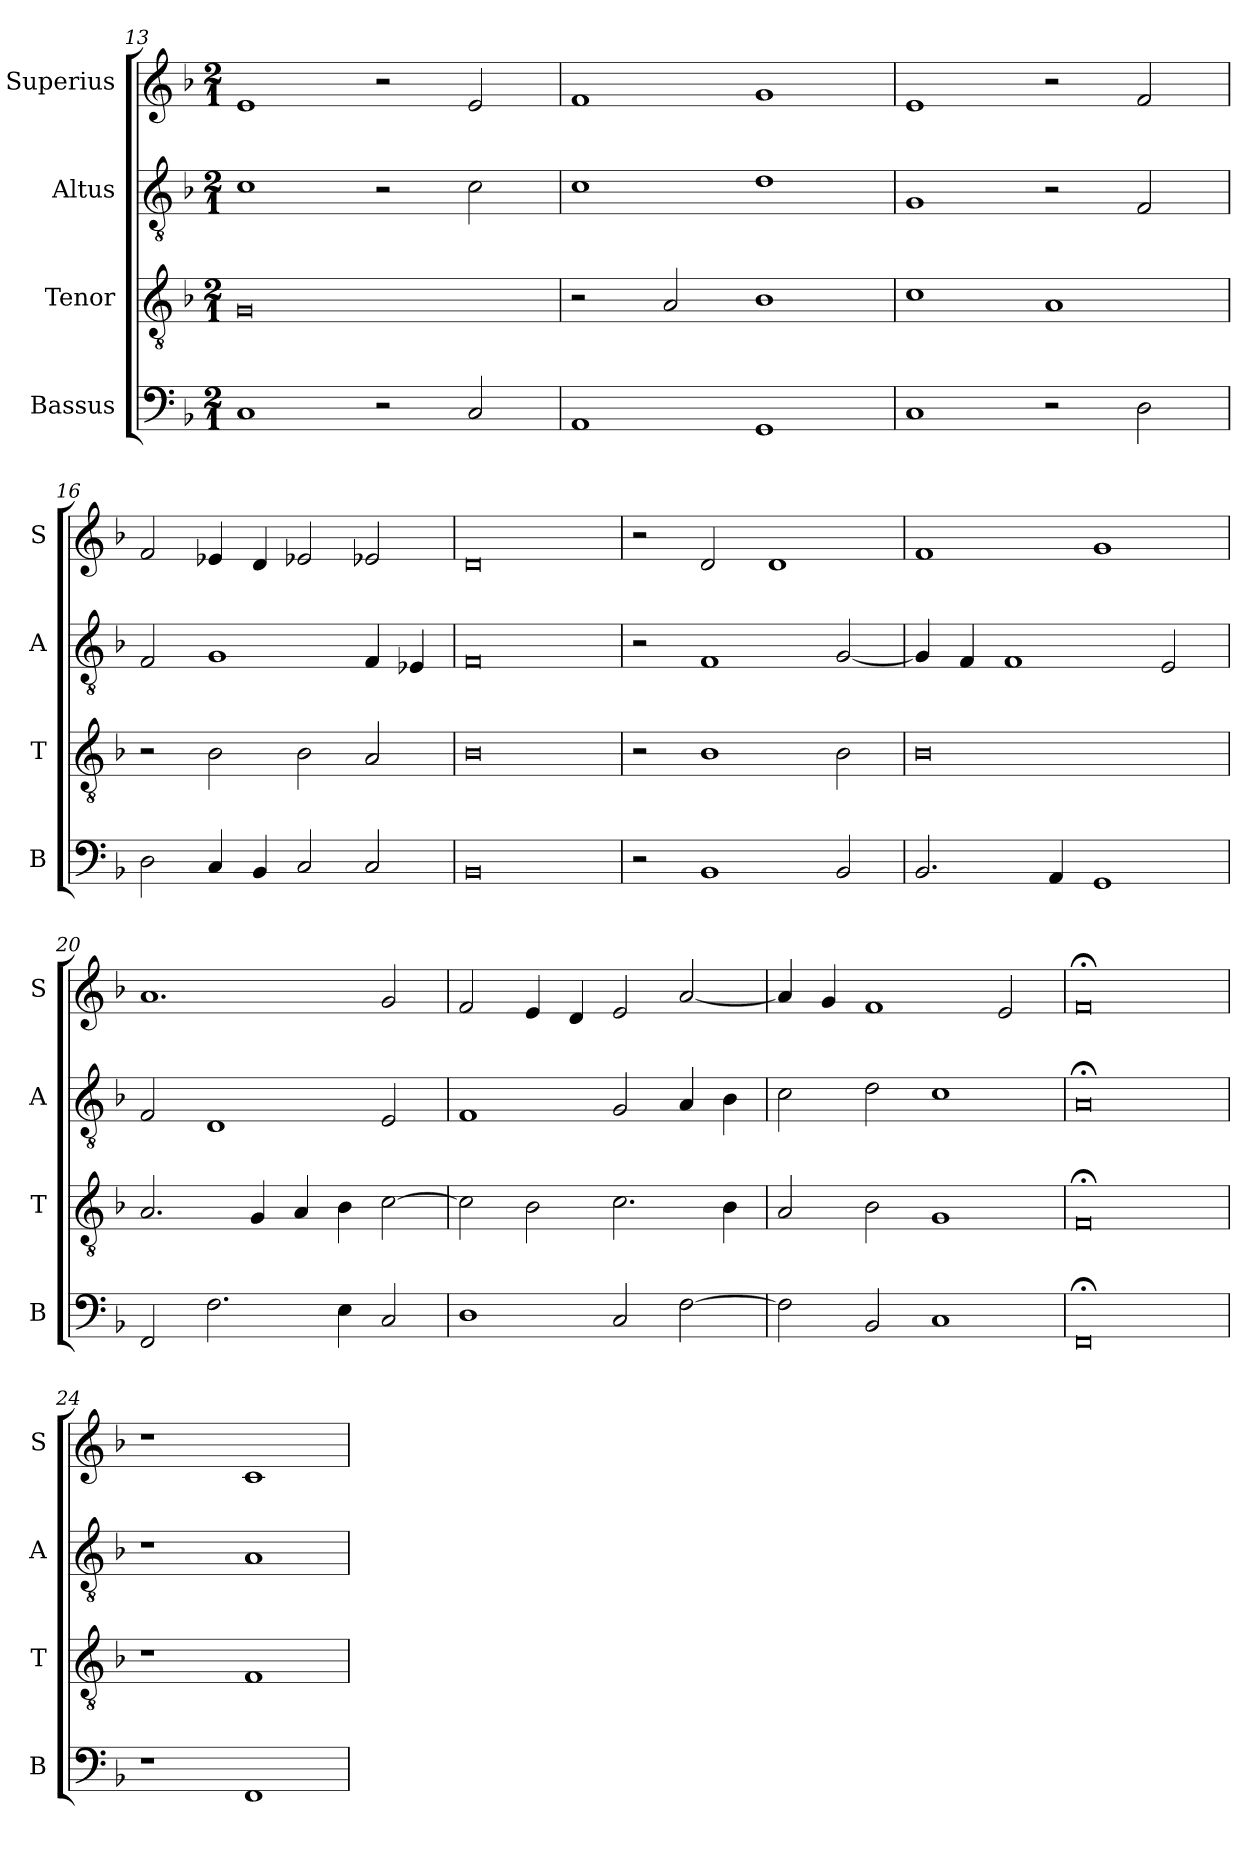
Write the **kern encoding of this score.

**kern	**kern	**kern	**kern
*part4	*part3	*part2	*part1
*staff4	*staff3	*staff2	*staff1
*I"Bassus	*I"Tenor	*I"Altus	*I"Superius
*I'B	*I'T	*I'A	*I'S
*clefF4	*clefGv2	*clefGv2	*clefG2
*k[b-]	*k[b-]	*k[b-]	*k[b-]
*M2/1	*M2/1	*M2/1	*M2/1
=13	=13	=13	=13
1C	0G	1c	1e
2r	.	2r	2r
2C/	.	2c\	2e/
=14	=14	=14	=14
1AA	2r	1c	1f
.	2A/	.	.
1GG	1B-	1d	1g
=15	=15	=15	=15
1C	1c	1G	1e
2r	1A	2r	2r
2D\	.	2F/	2f/
=16	=16	=16	=16
2D\	2r	2F/	2f/
4C/	2B-\	1G	4e-X/
4BB-/	.	.	4d/
2C/	2B-\	.	2e-X/
2C/	2A/	4F/	2e-X/
.	.	4E-X/	.
=17	=17	=17	=17
0BB-	0B-	0F	0d
=18	=18	=18	=18
2r	2r	2r	2r
1BB-	1B-	1F	2d/
.	.	.	1d
2BB-/	2B-\	[2G/	.
=19	=19	=19	=19
2.BB-/	0B-	4G/]	1f
.	.	4F/	.
.	.	1F	.
4AA/	.	.	.
1GG	.	.	1g
.	.	2E/	.
=20	=20	=20	=20
2FF/	2.A/	2F/	1.a
2.F\	.	1D	.
.	4G/	.	.
.	4A/	.	.
4E\	4B-\	.	.
2C/	[2c\	2E/	2g/
=21	=21	=21	=21
1D	2c\]	1F	2f/
.	2B-\	.	4e/
.	.	.	4d/
2C/	2.c\	2G/	2e/
[2F\	.	4A/	[2a/
.	4B-\	4B-\	.
=22	=22	=22	=22
2F\]	2A/	2c\	4a/]
.	.	.	4g/
2BB-/	2B-\	2d\	1f
1C	1G	1c	.
.	.	.	2e/
=23	=23	=23	=23
0FF;<	0F;<	0A;<	0f;<
=24	=24	=24	=24
1r	1r	1r	1r
1FF	1F	1A	1c
=	=	=	=
*-	*-	*-	*-
